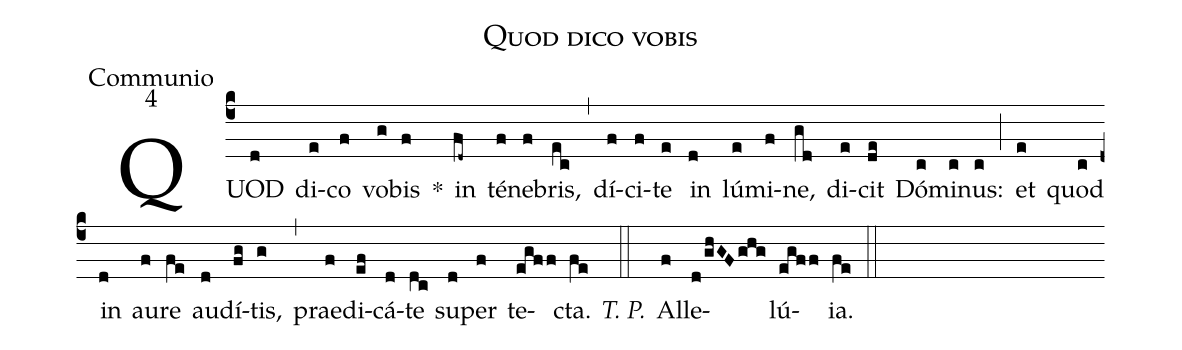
name:Quod dico vobis;
office-part:Communio;
mode:4;
%%
(c4) QUOD(d) di(e)co(f) vo(g)bis(f) *() in(fd~) té(f)ne(f)bris,(ec) (,) dí(f)ci(f)te(e) in(d) lú(e)mi(f)ne,(gd) di(e)cit(de) Dó(c)mi(c)nus:(c) (;) et(e) quod(c) in(d) au(f)re(fe) au(d)dí(fg)tis,(g) (,) prae(f)di(ef)cá(d)te(dc) su(d)per(f) te(egff)cta.(fe) <i>T. P.</i>(::) Al(f)le(d/ghGFghg)lú(egff)ia.(fe) (::)
